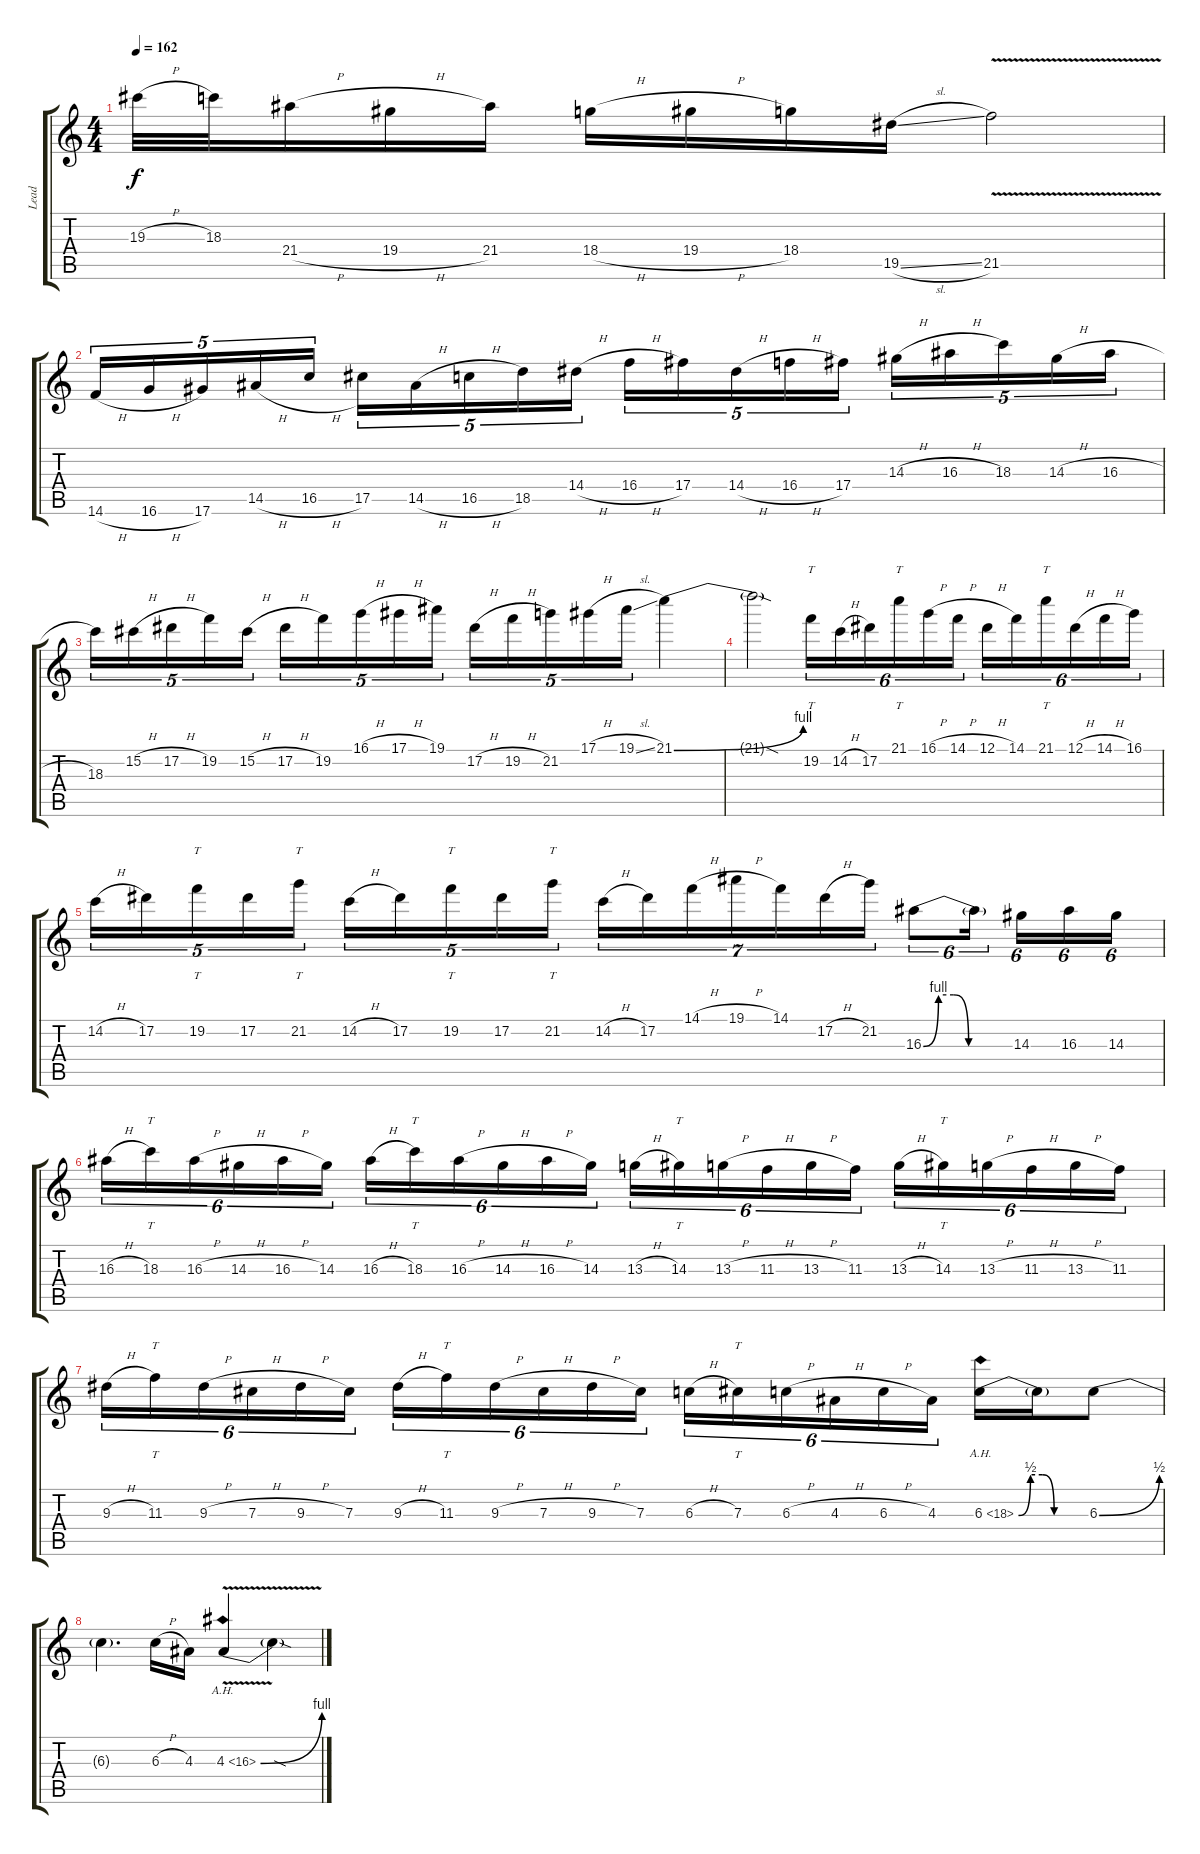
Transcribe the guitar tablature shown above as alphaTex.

\track ("Lead" "Lead") {instrument distortionguitar}
\staff {score tabs}
\tuning (Eb4 Bb3 Gb3 Db3 Ab2 Eb2) {hide}
\ts (4 4)
\tempo 162
\clef g2
\ks c
19.3{h}.32{dy f} 18.3.32 21.4{h}.16 19.4{h}.16 21.4.16 18.4{h}.16 19.4{h}.16 18.4.16 19.5{sl}.16 21.5{v}.2 |
14.6{h}.16{tu (5 4)} 16.6{h}.16{tu (5 4)} 17.6.16{tu (5 4)} 14.5{h}.16{tu (5 4)} 16.5{h}.16{tu (5 4)} 17.5.16{tu (5 4)} 14.5{h}.16{tu (5 4)} 16.5{h}.16{tu (5 4)} 18.5.16{tu (5 4)} 14.4{h}.16{tu (5 4)} 16.4{h}.16{tu (5 4)} 17.4.16{tu (5 4)} 14.4{h}.16{tu (5 4)} 16.4{h}.16{tu (5 4)} 17.4.16{tu (5 4)} 14.3{h}.16{tu (5 4)} 16.3{h}.16{tu (5 4)} 18.3.16{tu (5 4)} 14.3{h}.16{tu (5 4)} 16.3{h}.16{tu (5 4)} |
18.3.16{tu (5 4)} 15.2{h}.16{tu (5 4)} 17.2{h}.16{tu (5 4)} 19.2.16{tu (5 4)} 15.2{h}.16{tu (5 4)} 17.2{h}.16{tu (5 4)} 19.2.16{tu (5 4)} 16.1{h}.16{tu (5 4)} 17.1{h}.16{tu (5 4)} 19.1.16{tu (5 4)} 17.2{h}.16{tu (5 4)} 19.2{h}.16{tu (5 4)} 21.2.16{tu (5 4)} 17.1{h}.16{tu (5 4)} 19.1{sl}.16{tu (5 4)} 21.1{be (bend 0 0 60 4)}.4 |
21.1{sod t}.2 19.2.16{tt tu (6 4)} 14.2{h}.16{tu (6 4)} 17.2.16{tu (6 4)} 21.1.16{tt tu (6 4)} 16.1{h}.16{tu (6 4)} 14.1{h}.16{tu (6 4)} 12.1{h}.16{tu (6 4)} 14.1.16{tu (6 4)} 21.1.16{tt tu (6 4)} 12.1{h}.16{tu (6 4)} 14.1{h}.16{tu (6 4)} 16.1.16{tu (6 4)} |
14.2{h}.16{tu (5 4)} 17.2.16{tu (5 4)} 19.2.16{tt tu (5 4)} 17.2.16{tu (5 4)} 21.2.16{tt tu (5 4)} 14.2{h}.16{tu (5 4)} 17.2.16{tu (5 4)} 19.2.16{tt tu (5 4)} 17.2.16{tu (5 4)} 21.2.16{tt tu (5 4)} 14.2{h}.16{tu (7 4)} 17.2.16{tu (7 4)} 14.1{h}.16{tu (7 4)} 19.1{h}.16{tu (7 4)} 14.1.16{tu (7 4)} 17.2{h}.16{tu (7 4)} 21.2.16{tu (7 4)} 16.3{be (custom 0 0 10 4 20 4 30 0 60 0)}.8{tu (6 4)} 16.3{t}.16{tu (6 4)} 14.3.16{tu (6 4)} 16.3.16{tu (6 4)} 14.3.16{tu (6 4)} |
16.3{h}.16{tu (6 4)} 18.3.16{tt tu (6 4)} 16.3{h}.16{tu (6 4)} 14.3{h}.16{tu (6 4)} 16.3{h}.16{tu (6 4)} 14.3.16{tu (6 4)} 16.3{h}.16{tu (6 4)} 18.3.16{tt tu (6 4)} 16.3{h}.16{tu (6 4)} 14.3{h}.16{tu (6 4)} 16.3{h}.16{tu (6 4)} 14.3.16{tu (6 4)} 13.3{h}.16{tu (6 4)} 14.3.16{tt tu (6 4)} 13.3{h}.16{tu (6 4)} 11.3{h}.16{tu (6 4)} 13.3{h}.16{tu (6 4)} 11.3.16{tu (6 4)} 13.3{h}.16{tu (6 4)} 14.3.16{tt tu (6 4)} 13.3{h}.16{tu (6 4)} 11.3{h}.16{tu (6 4)} 13.3{h}.16{tu (6 4)} 11.3.16{tu (6 4)} |
9.3{h}.16{tu (6 4)} 11.3.16{tt tu (6 4)} 9.3{h}.16{tu (6 4)} 7.3{h}.16{tu (6 4)} 9.3{h}.16{tu (6 4)} 7.3.16{tu (6 4)} 9.3{h}.16{tu (6 4)} 11.3.16{tt tu (6 4)} 9.3{h}.16{tu (6 4)} 7.3{h}.16{tu (6 4)} 9.3{h}.16{tu (6 4)} 7.3.16{tu (6 4)} 6.3{h}.16{tu (6 4)} 7.3.16{tt tu (6 4)} 6.3{h}.16{tu (6 4)} 4.3{h}.16{tu (6 4)} 6.3{h}.16{tu (6 4)} 4.3.16{tu (6 4)} 6.3{be (custom 0 0 10 2 20 2 30 0 60 0) ah 12}.16 6.3{t}.16 6.3{be (bend 0 0 60 2)}.8 |
6.3{t}.4{d} 6.3{h}.16 4.3.16 4.3{be (bend 0 0 60 4) ah 12 v}.4 4.3{sod t}.4
